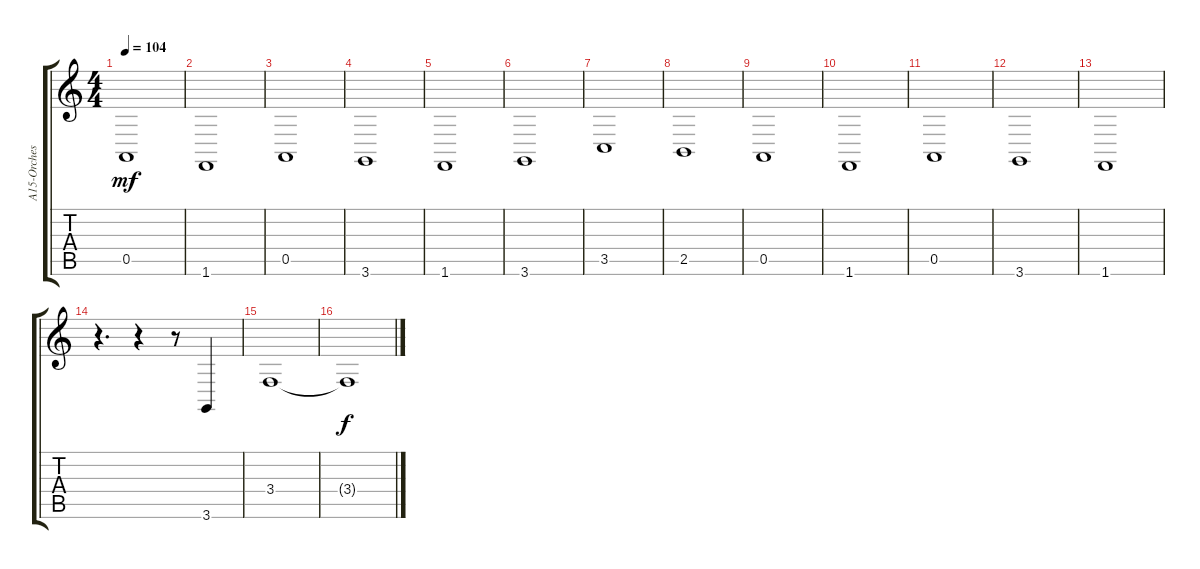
\track ("A15-Orchestra   " "A15-Orches") {instrument acousticgrandpiano}
\staff {score tabs}
\tuning (E4 B3 G3 D3 A2 E2) {hide}
\ts (4 4)
\tempo 104
\clef g2
\ks c
0.5.1{dy mf} |
1.6.1 |
0.5.1 |
3.6.1 |
1.6.1 |
3.6.1 |
3.5.1 |
2.5.1 |
0.5.1 |
1.6.1 |
0.5.1 |
3.6.1 |
1.6.1 |
r.4{d} r.4 r.8 3.6.4 |
3.4.1 |
3.4{t}.1{dy f}
